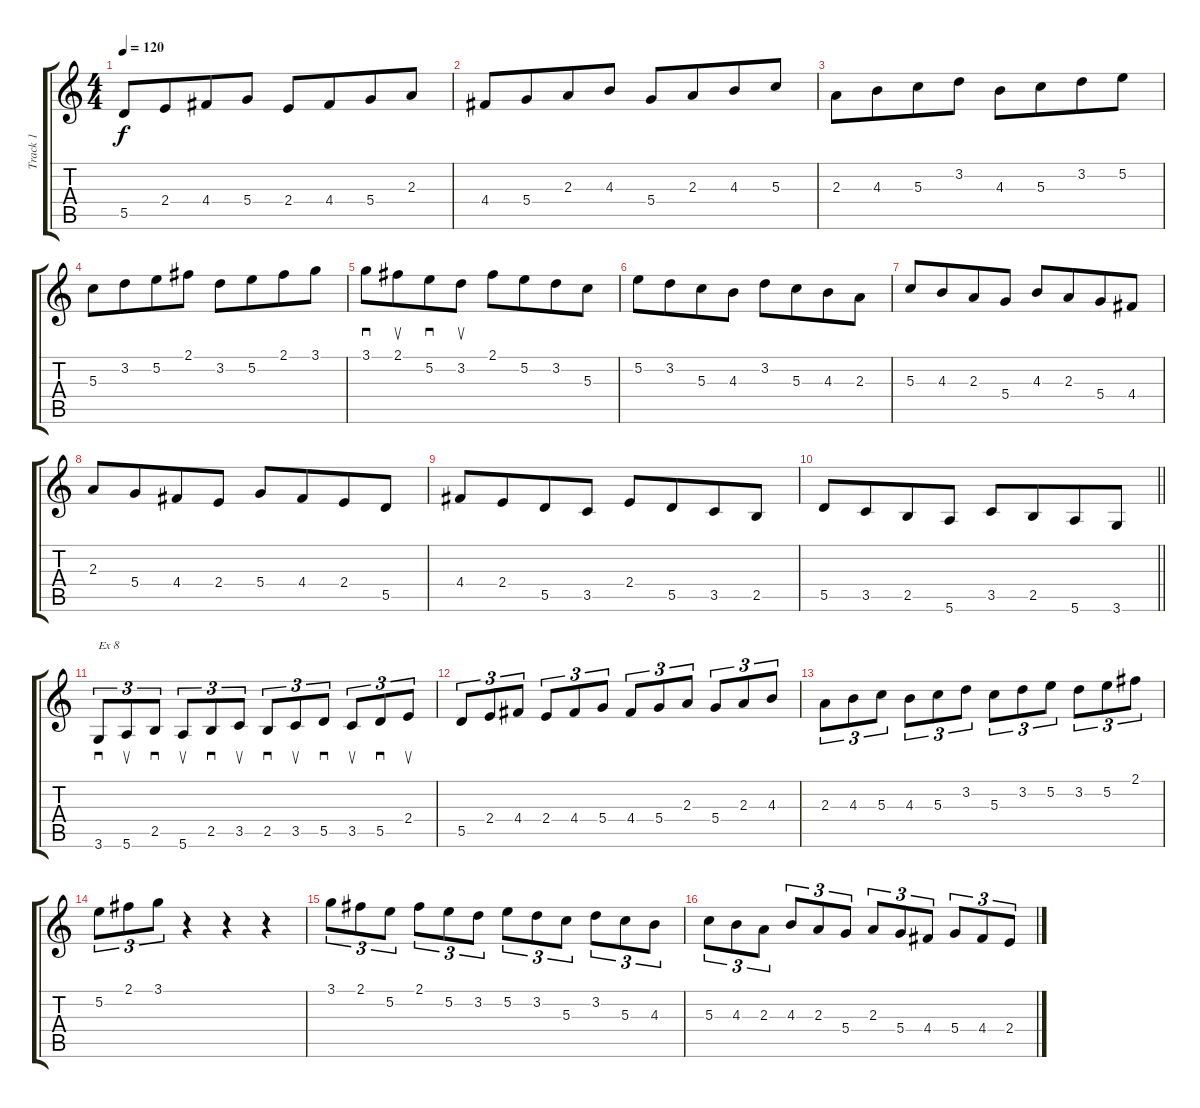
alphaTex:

\track ("Track 1" "Track 1") {instrument acousticguitarsteel}
\staff {score tabs}
\tuning (E4 B3 G3 D3 A2 E2) {hide}
\ts (4 4)
\tempo 120
\clef g2
\ks c
5.5.8{dy f} 2.4.8{beam merge} 4.4.8 5.4.8 2.4.8 4.4.8{beam merge} 5.4.8 2.3.8 |
4.4.8 5.4.8{beam merge} 2.3.8 4.3.8 5.4.8 2.3.8{beam merge} 4.3.8 5.3.8 |
2.3.8 4.3.8{beam merge} 5.3.8 3.2.8 4.3.8 5.3.8{beam merge} 3.2.8 5.2.8 |
5.3.8 3.2.8{beam merge} 5.2.8 2.1.8 3.2.8 5.2.8{beam merge} 2.1.8 3.1.8 |
3.1.8{sd} 2.1.8{su beam merge} 5.2.8{sd} 3.2.8{su} 2.1.8 5.2.8{beam merge} 3.2.8 5.3.8 |
5.2.8 3.2.8{beam merge} 5.3.8 4.3.8 3.2.8 5.3.8{beam merge} 4.3.8 2.3.8 |
5.3.8 4.3.8{beam merge} 2.3.8 5.4.8 4.3.8 2.3.8{beam merge} 5.4.8 4.4.8 |
2.3.8 5.4.8{beam merge} 4.4.8 2.4.8 5.4.8 4.4.8{beam merge} 2.4.8 5.5.8 |
4.4.8 2.4.8{beam merge} 5.5.8 3.5.8 2.4.8 5.5.8{beam merge} 3.5.8 2.5.8 |
\barLineRight lightlight
5.5.8 3.5.8{beam merge} 2.5.8 5.6.8 3.5.8 2.5.8{beam merge} 5.6.8 3.6.8 |
3.6.8{sd tu (3 2) txt "Ex 8"} 5.6.8{su tu (3 2)} 2.5.8{sd tu (3 2)} 5.6.8{su tu (3 2)} 2.5.8{sd tu (3 2)} 3.5.8{su tu (3 2)} 2.5.8{sd tu (3 2)} 3.5.8{su tu (3 2)} 5.5.8{sd tu (3 2)} 3.5.8{su tu (3 2)} 5.5.8{sd tu (3 2)} 2.4.8{su tu (3 2)} |
5.5.8{tu (3 2)} 2.4.8{tu (3 2)} 4.4.8{tu (3 2)} 2.4.8{tu (3 2)} 4.4.8{tu (3 2)} 5.4.8{tu (3 2)} 4.4.8{tu (3 2)} 5.4.8{tu (3 2)} 2.3.8{tu (3 2)} 5.4.8{tu (3 2)} 2.3.8{tu (3 2)} 4.3.8{tu (3 2)} |
2.3.8{tu (3 2)} 4.3.8{tu (3 2)} 5.3.8{tu (3 2)} 4.3.8{tu (3 2)} 5.3.8{tu (3 2)} 3.2.8{tu (3 2)} 5.3.8{tu (3 2)} 3.2.8{tu (3 2)} 5.2.8{tu (3 2)} 3.2.8{tu (3 2)} 5.2.8{tu (3 2)} 2.1.8{tu (3 2)} |
5.2.8{tu (3 2)} 2.1.8{tu (3 2)} 3.1.8{tu (3 2)} r.4 r.4 r.4 |
3.1.8{tu (3 2)} 2.1.8{tu (3 2)} 5.2.8{tu (3 2)} 2.1.8{tu (3 2)} 5.2.8{tu (3 2)} 3.2.8{tu (3 2)} 5.2.8{tu (3 2)} 3.2.8{tu (3 2)} 5.3.8{tu (3 2)} 3.2.8{tu (3 2)} 5.3.8{tu (3 2)} 4.3.8{tu (3 2)} |
5.3.8{tu (3 2)} 4.3.8{tu (3 2)} 2.3.8{tu (3 2)} 4.3.8{tu (3 2)} 2.3.8{tu (3 2)} 5.4.8{tu (3 2)} 2.3.8{tu (3 2)} 5.4.8{tu (3 2)} 4.4.8{tu (3 2)} 5.4.8{tu (3 2)} 4.4.8{tu (3 2)} 2.4.8{tu (3 2)}
